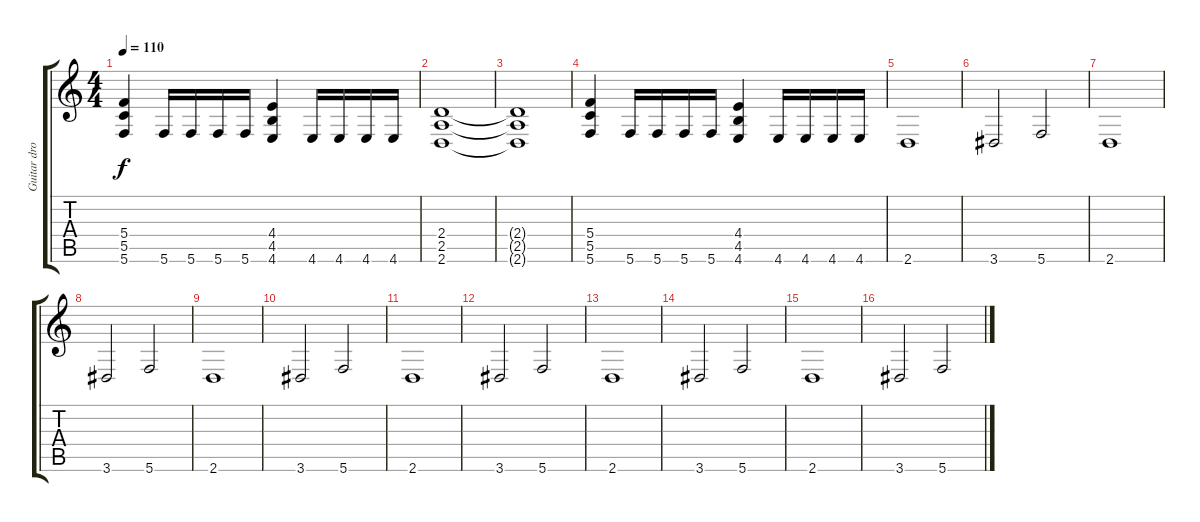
\track ("Guitar drop D" "Guitar dro") {instrument distortionguitar}
\staff {score tabs}
\tuning (D4 A3 F3 C3 G2 C2) {hide}
\ts (4 4)
\tempo 110
\clef g2
\ks c
(5.4 5.5 5.6).4{dy f} 5.6.16 5.6.16 5.6.16 5.6.16 (4.4 4.5 4.6).4 4.6.16 4.6.16 4.6.16 4.6.16 |
(2.4 2.5 2.6).1 |
(2.4{t} 2.5{t} 2.6{t}).1 |
(5.4 5.5 5.6).4 5.6.16 5.6.16 5.6.16 5.6.16 (4.4 4.5 4.6).4 4.6.16 4.6.16 4.6.16 4.6.16 |
2.6.1 |
3.6.2 5.6.2 |
2.6.1 |
3.6.2 5.6.2 |
2.6.1 |
3.6.2 5.6.2 |
2.6.1 |
3.6.2 5.6.2 |
2.6.1 |
3.6.2 5.6.2 |
2.6.1 |
3.6.2 5.6.2
